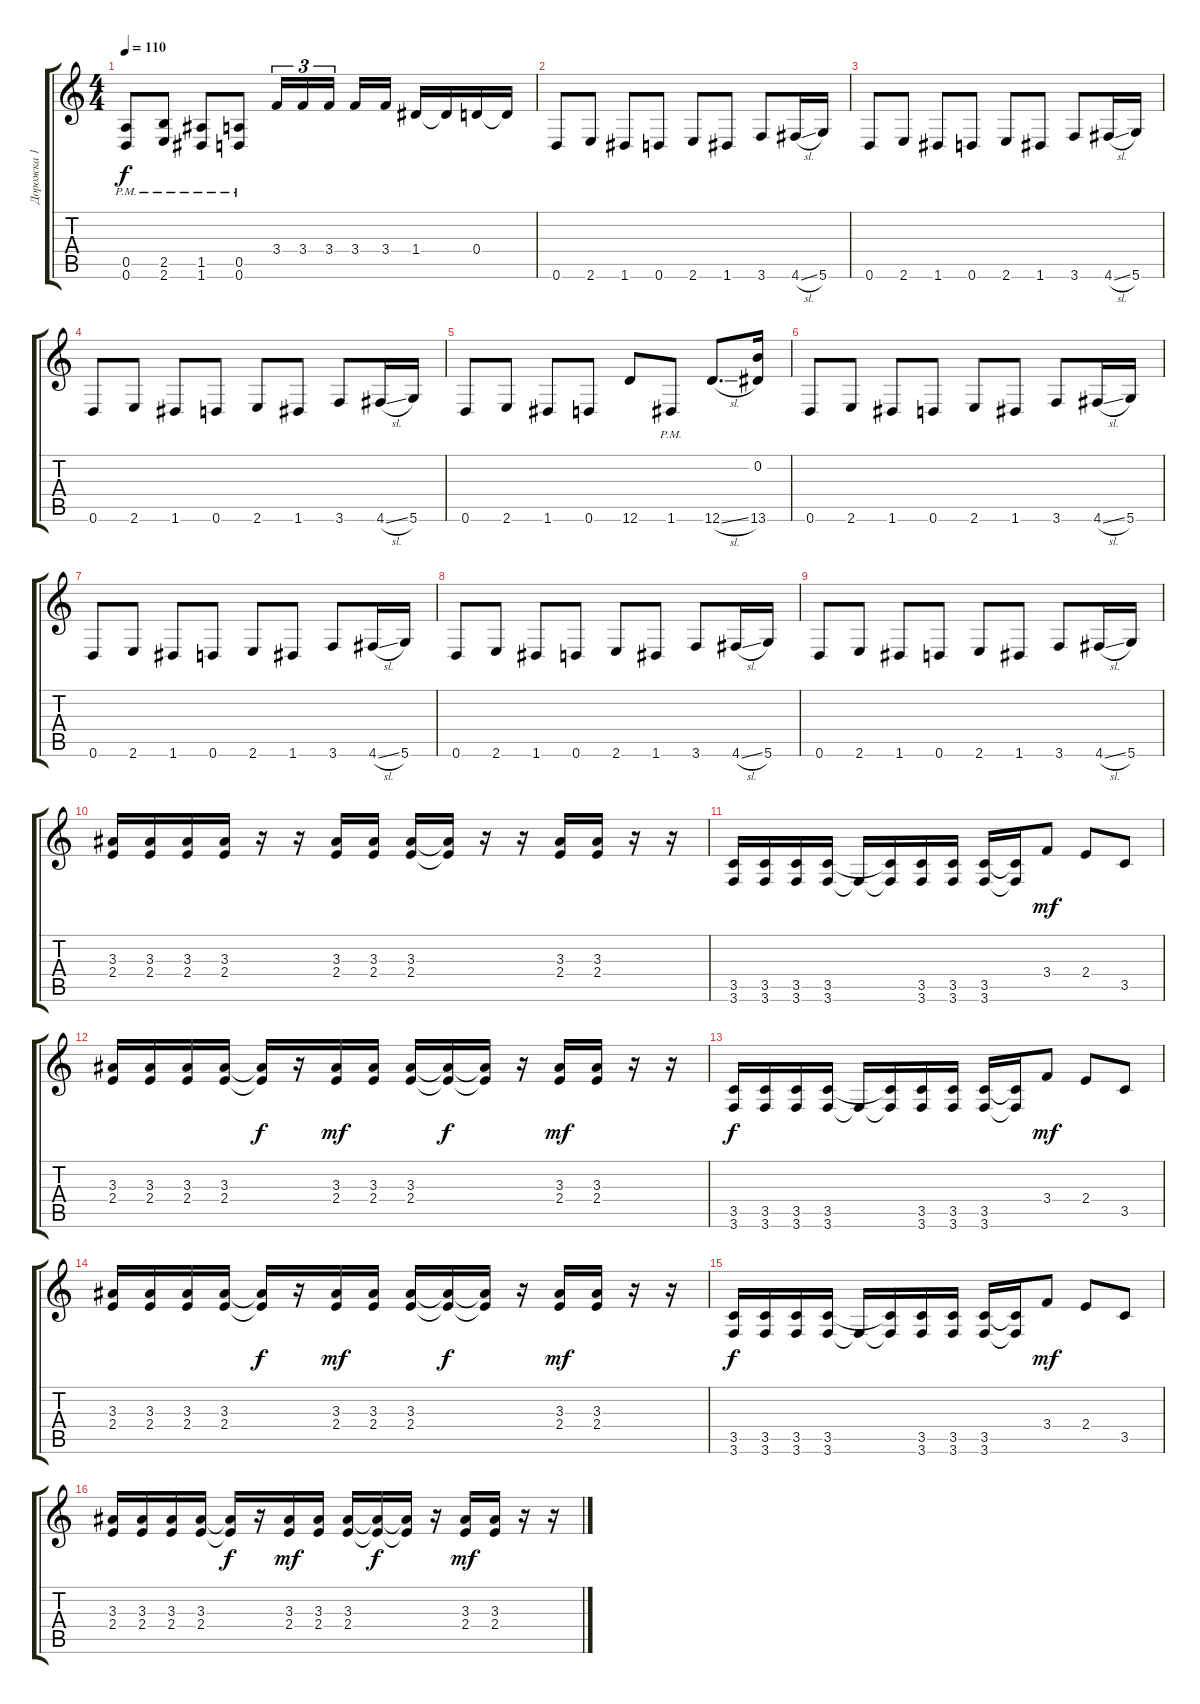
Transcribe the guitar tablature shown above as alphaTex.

\track ("Дорожка 1" "Дорожка 1") {instrument distortionguitar}
\staff {score tabs}
\tuning (E4 B3 G3 D3 A2 D2) {hide}
\ts (4 4)
\tempo 110
\clef g2
\ks c
(0.5{pm} 0.6{pm}).8{dy f} (2.5{pm} 2.6{pm}).8 (1.5{pm} 1.6{pm}).8 (0.5{pm} 0.6{pm}).8 3.4.16{tu (3 2)} 3.4.16{tu (3 2)} 3.4.16{tu (3 2) beam splitsecondary} 3.4.16 3.4.16 1.4.16 1.4{t}.16 0.4.16 0.4{t}.16 |
0.6.8 2.6.8 1.6.8 0.6.8 2.6.8 1.6.8 3.6.8 4.6{sl}.16 5.6.16 |
0.6.8 2.6.8 1.6.8 0.6.8 2.6.8 1.6.8 3.6.8 4.6{sl}.16 5.6.16 |
0.6.8 2.6.8 1.6.8 0.6.8 2.6.8 1.6.8 3.6.8 4.6{sl}.16 5.6.16 |
0.6.8 2.6.8 1.6.8 0.6.8 12.6.8 1.6{pm}.8 12.6{sl}.8{d} (0.2 13.6).16 |
0.6.8 2.6.8 1.6.8 0.6.8 2.6.8 1.6.8 3.6.8 4.6{sl}.16 5.6.16 |
0.6.8 2.6.8 1.6.8 0.6.8 2.6.8 1.6.8 3.6.8 4.6{sl}.16 5.6.16 |
0.6.8 2.6.8 1.6.8 0.6.8 2.6.8 1.6.8 3.6.8 4.6{sl}.16 5.6.16 |
0.6.8 2.6.8 1.6.8 0.6.8 2.6.8 1.6.8 3.6.8 4.6{sl}.16 5.6.16 |
(3.3 2.4).16 (3.3 2.4).16 (3.3 2.4).16 (3.3 2.4).16 r.16 r.16 (3.3 2.4).16 (3.3 2.4).16 (3.3 2.4).16 (3.3{t} 2.4{t}).16 r.16 r.16 (3.3 2.4).16 (3.3 2.4).16 r.16 r.16 |
(3.5 3.6).16 (3.5 3.6).16 (3.5 3.6).16 (3.5 3.6).16 3.6{t}.16 (3.5{t} 3.6{t}).16 (3.5 3.6).16 (3.5 3.6).16 (3.5 3.6).16 (3.5{t} 3.6{t}).16 3.4.8{dy mf} 2.4.8 3.5.8 |
(3.3 2.4).16 (3.3 2.4).16 (3.3 2.4).16 (3.3 2.4).16 (3.3{t} 2.4{t}).16{dy f} r.16 (3.3 2.4).16{dy mf} (3.3 2.4).16 (3.3 2.4).16 (3.3{t} 2.4{t}).16{dy f} (3.3{t} 2.4{t}).16 r.16 (3.3 2.4).16{dy mf} (3.3 2.4).16 r.16 r.16 |
(3.5 3.6).16{dy f} (3.5 3.6).16 (3.5 3.6).16 (3.5 3.6).16 3.6{t}.16 (3.5{t} 3.6{t}).16 (3.5 3.6).16 (3.5 3.6).16 (3.5 3.6).16 (3.5{t} 3.6{t}).16 3.4.8{dy mf} 2.4.8 3.5.8 |
(3.3 2.4).16 (3.3 2.4).16 (3.3 2.4).16 (3.3 2.4).16 (3.3{t} 2.4{t}).16{dy f} r.16 (3.3 2.4).16{dy mf} (3.3 2.4).16 (3.3 2.4).16 (3.3{t} 2.4{t}).16{dy f} (3.3{t} 2.4{t}).16 r.16 (3.3 2.4).16{dy mf} (3.3 2.4).16 r.16 r.16 |
(3.5 3.6).16{dy f} (3.5 3.6).16 (3.5 3.6).16 (3.5 3.6).16 3.6{t}.16 (3.5{t} 3.6{t}).16 (3.5 3.6).16 (3.5 3.6).16 (3.5 3.6).16 (3.5{t} 3.6{t}).16 3.4.8{dy mf} 2.4.8 3.5.8 |
(3.3 2.4).16 (3.3 2.4).16 (3.3 2.4).16 (3.3 2.4).16 (3.3{t} 2.4{t}).16{dy f} r.16 (3.3 2.4).16{dy mf} (3.3 2.4).16 (3.3 2.4).16 (3.3{t} 2.4{t}).16{dy f} (3.3{t} 2.4{t}).16 r.16 (3.3 2.4).16{dy mf} (3.3 2.4).16 r.16 r.16
